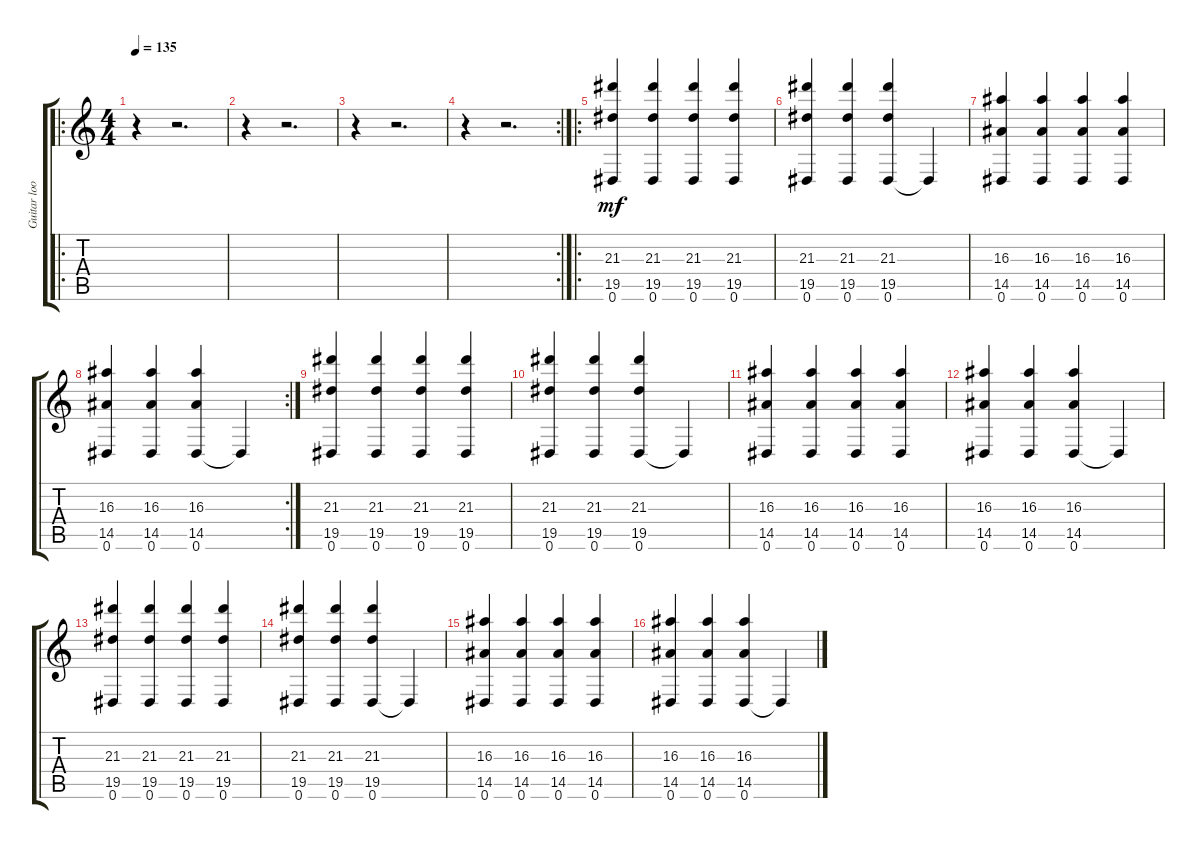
\track ("Guitar loop 2" "Guitar loo") {instrument electricguitarclean}
\staff {score tabs}
\tuning (Eb4 Bb3 Gb3 Db3 Ab2 Eb2) {hide}
\ro
\ts (4 4)
\tempo 135
\clef g2
\ks c
r.4{dy mf instrument electricguitarclean} r.2{d} |
r.4 r.2{d} |
r.4 r.2{d} |
\rc 2
r.4 r.2{d} |
\ro
(21.3 19.5 0.6).4 (21.3 19.5 0.6).4 (21.3 19.5 0.6).4 (21.3 19.5 0.6).4 |
(21.3 19.5 0.6).4 (21.3 19.5 0.6).4 (21.3 19.5 0.6).4 0.6{t}.4 |
(16.3 14.5 0.6).4 (16.3 14.5 0.6).4 (16.3 14.5 0.6).4 (16.3 14.5 0.6).4 |
\rc 2
(16.3 14.5 0.6).4 (16.3 14.5 0.6).4 (16.3 14.5 0.6).4 0.6{t}.4 |
(21.3 19.5 0.6).4 (21.3 19.5 0.6).4 (21.3 19.5 0.6).4 (21.3 19.5 0.6).4 |
(21.3 19.5 0.6).4 (21.3 19.5 0.6).4 (21.3 19.5 0.6).4 0.6{t}.4 |
(16.3 14.5 0.6).4 (16.3 14.5 0.6).4 (16.3 14.5 0.6).4 (16.3 14.5 0.6).4 |
(16.3 14.5 0.6).4 (16.3 14.5 0.6).4 (16.3 14.5 0.6).4 0.6{t}.4 |
(21.3 19.5 0.6).4 (21.3 19.5 0.6).4 (21.3 19.5 0.6).4 (21.3 19.5 0.6).4 |
(21.3 19.5 0.6).4 (21.3 19.5 0.6).4 (21.3 19.5 0.6).4 0.6{t}.4 |
(16.3 14.5 0.6).4 (16.3 14.5 0.6).4 (16.3 14.5 0.6).4 (16.3 14.5 0.6).4 |
(16.3 14.5 0.6).4 (16.3 14.5 0.6).4 (16.3 14.5 0.6).4 0.6{t}.4
